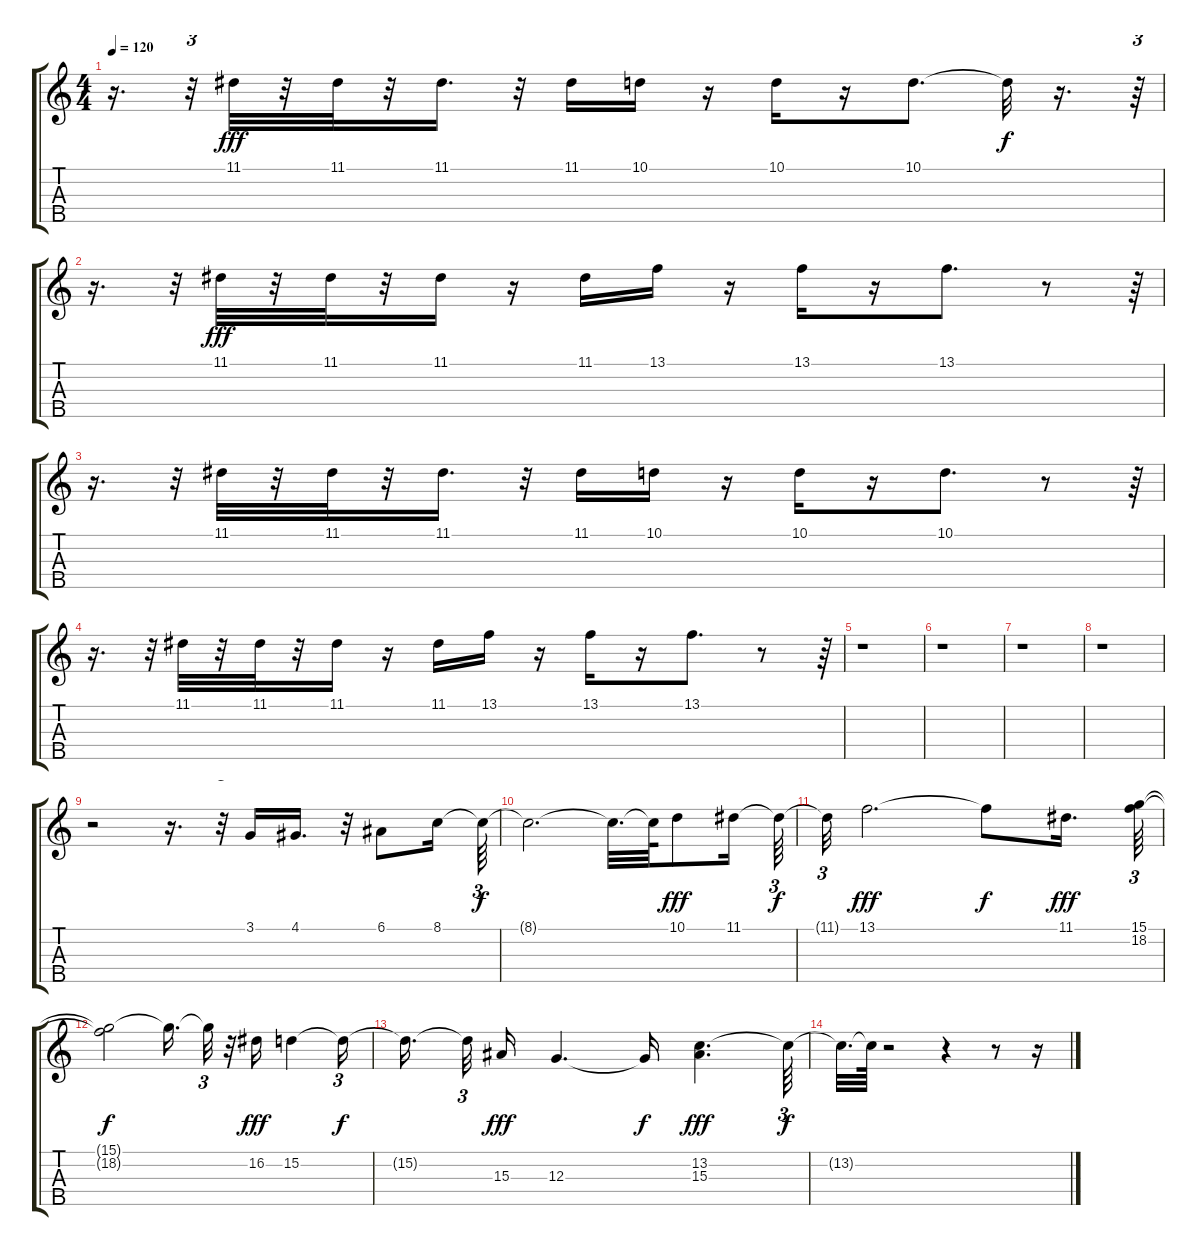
\track "" {instrument tenorsax}
\staff {score tabs}
\tuning (E4 B3 G3 D3 A2) {hide}
\ts (4 4)
\tempo 120
\clef g2
\ks c
r.16{d dy f} r.32{tu (3 2)} 11.1.32{dy fff} r.32 11.1.32 r.32 11.1.16{d} r.32 11.1.16 10.1.16 r.16 10.1.16 r.16 10.1.8{d} 10.1{t}.32{dy f} r.16{d} r.64{tu (3 2)} |
r.16{d} r.32{tu (3 2)} 11.1.32{dy fff} r.32 11.1.32 r.32 11.1.16 r.16 11.1.16 13.1.16 r.16 13.1.16 r.16 13.1.8{d} r.8 r.64{tu (3 2)} |
r.16{d} r.32{tu (3 2)} 11.1.32 r.32 11.1.32 r.32 11.1.16{d} r.32 11.1.16 10.1.16 r.16 10.1.16 r.16 10.1.8{d} r.8 r.64{tu (3 2)} |
r.16{d} r.32{tu (3 2)} 11.1.32 r.32 11.1.32 r.32 11.1.16 r.16 11.1.16 13.1.16 r.16 13.1.16 r.16 13.1.8{d} r.8 r.64{tu (3 2)} |
r.1 |
r.1 |
r.1 |
r.1 |
r.2 r.16{d} r.32{tu (3 2)} 3.1.16 4.1.16{d} r.32 6.1.8 8.1.16 8.1{t}.64{tu (3 2) dy f} |
8.1{t}.2{d} 8.1{t}.32{d} 8.1{t}.64 10.1.8{dy fff} 11.1.16 11.1{t}.64{tu (3 2) dy f} |
11.1{t}.32{tu (3 2)} 13.1.2{d dy fff} 13.1{t}.8{dy f} 11.1.16{d dy fff} (15.1 18.2).64{tu (3 2)} |
(15.1{t} 18.2{t}).2{dy f} 15.1{t}.16{d} 15.1{t}.32{tu (3 2)} r.32 16.2.16{dy fff} 15.2.4 15.2{t}.16{tu (3 2) dy f} |
15.2{t}.16{d beam splitsecondary} 15.2{t}.32{tu (3 2)} 15.3.16{dy fff} 12.3.4{d} 12.3{t}.16{dy f} (13.2 15.3).4{d dy fff} 13.2{t}.64{tu (3 2) dy f} |
13.2{t}.32{d} 13.2{t}.64 r.2 r.4 r.8 r.16
